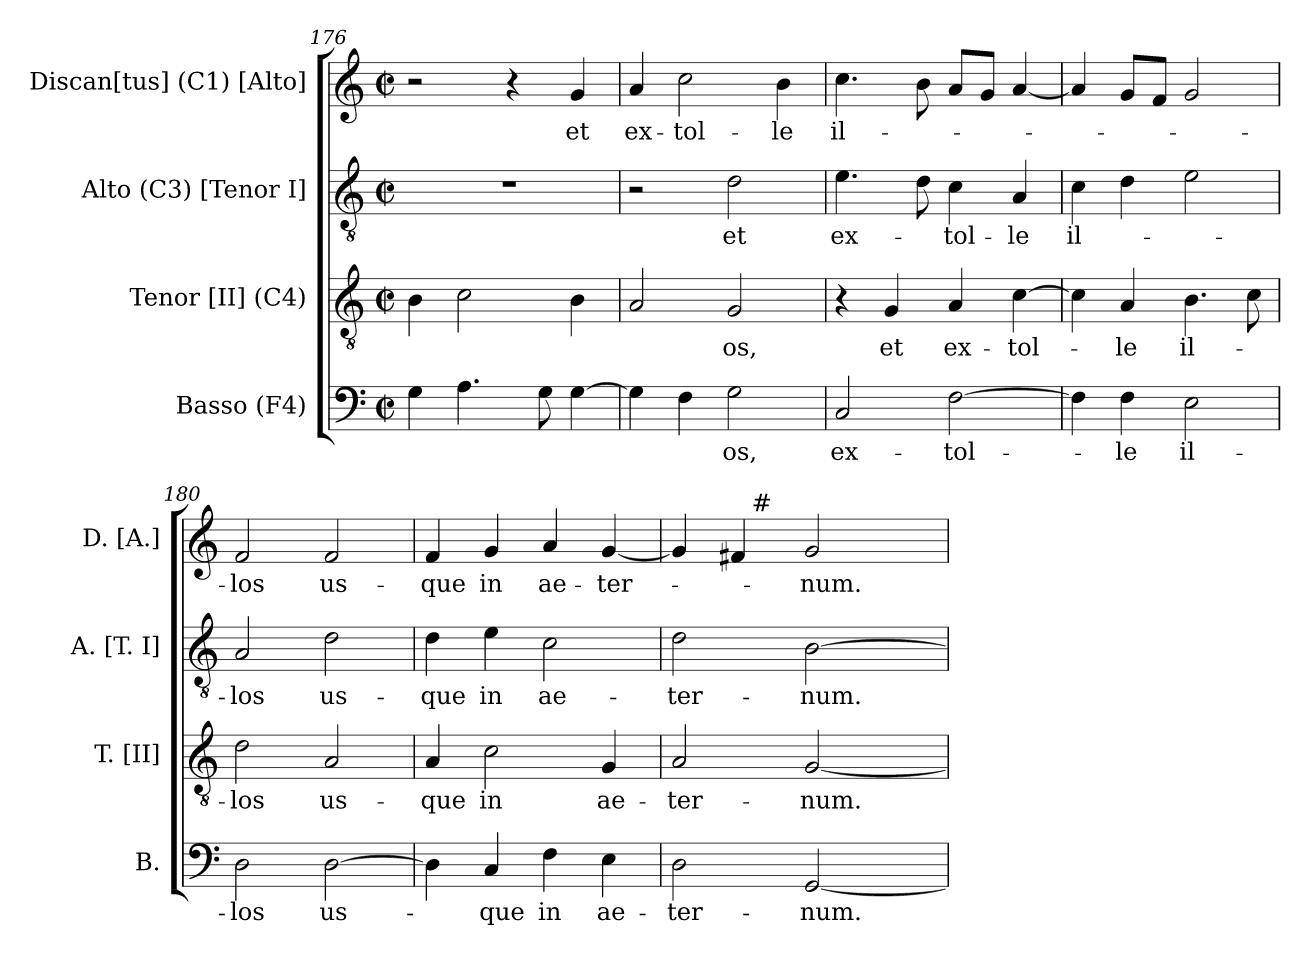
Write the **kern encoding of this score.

**kern	**text	**kern	**text	**kern	**text	**kern	**text
*part4	*part4	*part3	*part3	*part2	*part2	*part1	*part1
*staff4	*staff4	*staff3	*staff3	*staff2	*staff2	*staff1	*staff1
*I"Basso (F4)	*	*I"Tenor [II] (C4)	*	*I"Alto (C3) [Tenor I]	*	*I"Discan[tus] (C1) [Alto]	*
*I'B.	*	*I'T. [II]	*	*I'A. [T. I]	*	*I'D. [A.]	*
*clefF4	*	*clefGv2	*	*clefGv2	*	*clefG2	*
*	*	*ITrd7c12	*	*ITrd7c12	*	*	*
*k[]	*	*k[]	*	*k[]	*	*k[]	*
*C:	*	*C:	*	*C:	*	*C:	*
*M2/2	*	*M2/2	*	*M2/2	*	*M2/2	*
*met(c|)	*	*met(c|)	*	*met(c|)	*	*met(c|)	*
=176	=176	=176	=176	=176	=176	=176	=176
4Gi\	.	4BBi\	.	1r	.	2r	.
4.Ai\	.	2Ci\	.	.	.	.	.
.	.	.	.	.	.	4r	.
8Gi\	.	.	.	.	.	.	.
!	!	!	!	!	!	!	!LO:LY:b:color=#000000
[>4Gi\	.	4BBi\	.	.	.	4gi/	et
=177	=177	=177	=177	=177	=177	=177	=177
!	!	!	!	!	!	!	!LO:LY:b:color=#000000
4Gi\]	.	2AAi/	.	2r	.	4ai/	ex-
!	!	!	!	!	!	!	!LO:LY:b:color=#000000
4Fi\	.	.	.	.	.	2cci\	-tol-
!	!LO:LY:b:color=#000000	!	!	!	!	!	!
!	!	!	!LO:LY:b:color=#000000	!	!	!	!
!	!	!	!	!	!LO:LY:b:color=#000000	!	!
2Gi\	-os,	2GGi/	-os,	2Di\	et	.	.
!	!	!	!	!	!	!	!LO:LY:b:color=#000000
.	.	.	.	.	.	4bi\	-le
=178	=178	=178	=178	=178	=178	=178	=178
!	!LO:LY:b:color=#000000	!	!	!	!	!	!
!	!	!	!	!	!LO:LY:b:color=#000000	!	!
!	!	!	!	!	!	!	!LO:LY:b:color=#000000
2Ci/	ex-	4r	.	4.Ei\	ex-	4.cci\	il-
!	!	!	!LO:LY:b:color=#000000	!	!	!	!
.	.	4GGi/	et	.	.	.	.
.	.	.	.	8Di\	.	8bi\	.
!	!LO:LY:b:color=#000000	!	!	!	!	!	!
!	!	!	!LO:LY:b:color=#000000	!	!	!	!
!	!	!	!	!	!LO:LY:b:color=#000000	!	!
[>2Fi\	-tol-	4AAi/	ex-	4Ci\	-tol-	8ai/L	.
.	.	.	.	.	.	8gi/J	.
!	!	!	!LO:LY:b:color=#000000	!	!	!	!
!	!	!	!	!	!LO:LY:b:color=#000000	!	!
.	.	[>4Ci\	-tol-	4AAi/	-le	[<4ai/	.
!!LO:LB:g=z
=179	=179	=179	=179	=179	=179	=179	=179
!	!	!	!	!	!LO:LY:b:color=#000000	!	!
4Fi\]	.	4Ci\]	.	4Ci\	il-	4ai/]	.
!	!LO:LY:b:color=#000000	!	!	!	!	!	!
!	!	!	!LO:LY:b:color=#000000	!	!	!	!
4Fi\	-le	4AAi/	-le	4Di\	.	8gi/L	.
.	.	.	.	.	.	8fi/J	.
!	!LO:LY:b:color=#000000	!	!	!	!	!	!
!	!	!	!LO:LY:b:color=#000000	!	!	!	!
2Ei\	il-	4.BBi\	il-	2Ei\	.	2gi/	.
.	.	8Ci\	.	.	.	.	.
=180	=180	=180	=180	=180	=180	=180	=180
!	!LO:LY:b:color=#000000	!	!	!	!	!	!
!	!	!	!LO:LY:b:color=#000000	!	!	!	!
!	!	!	!	!	!LO:LY:b:color=#000000	!	!
!	!	!	!	!	!	!	!LO:LY:b:color=#000000
2Di\	-los	2Di\	-los	2AAi/	-los	2fi/	-los
!	!LO:LY:b:color=#000000	!	!	!	!	!	!
!	!	!	!LO:LY:b:color=#000000	!	!	!	!
!	!	!	!	!	!LO:LY:b:color=#000000	!	!
!	!	!	!	!	!	!	!LO:LY:b:color=#000000
[>2Di\	us-	2AAi/	us-	2Di\	us-	2fi/	us-
=181	=181	=181	=181	=181	=181	=181	=181
!	!	!	!LO:LY:b:color=#000000	!	!	!	!
!	!	!	!	!	!LO:LY:b:color=#000000	!	!
!	!	!	!	!	!	!	!LO:LY:b:color=#000000
4Di\]	.	4AAi/	-que	4Di\	-que	4fi/	-que
!	!LO:LY:b:color=#000000	!	!	!	!	!	!
!	!	!	!LO:LY:b:color=#000000	!	!	!	!
!	!	!	!	!	!LO:LY:b:color=#000000	!	!
!	!	!	!	!	!	!	!LO:LY:b:color=#000000
4Ci/	-que	2Ci\	in	4Ei\	in	4gi/	in
!	!LO:LY:b:color=#000000	!	!	!	!	!	!
!	!	!	!	!	!LO:LY:b:color=#000000	!	!
!	!	!	!	!	!	!	!LO:LY:b:color=#000000
4Fi\	in	.	.	2Ci\	ae-	4ai/	ae-
!	!LO:LY:b:color=#000000	!	!	!	!	!	!
!	!	!	!LO:LY:b:color=#000000	!	!	!	!
!	!	!	!	!	!	!	!LO:LY:b:color=#000000
4Ei\	ae-	4GGi/	ae-	.	.	[<4gi/	-ter-
=182	=182	=182	=182	=182	=182	=182	=182
!	!LO:LY:b:color=#000000	!	!	!	!	!	!
!	!	!	!LO:LY:b:color=#000000	!	!	!	!
!	!	!	!	!	!LO:LY:b:color=#000000	!	!
*	*	*	*	*	*	*^	*
2Di\	-ter-	2AAi/	-ter-	2Di\	-ter-	4gi/]	4ryy	.
.	.	.	.	.	.	4f#i/	32ryy	.
.	.	.	.	.	.	.	256ryy	.
!	!	!	!	!	!	!	!LO:TX:a:t=#	!
.	.	.	.	.	.	.	2ryy	.
!	!LO:LY:b:color=#000000	!	!	!	!	!	!	!
!	!	!	!LO:LY:b:color=#000000	!	!	!	!	!
!	!	!	!	!	!LO:LY:b:color=#000000	!	!	!
!	!	!	!	!	!	!	!	!LO:LY:b:color=#000000
[<2GGi/	-num.	[<2GGi/	-num.	[>2BBi\	-num.	2gi/	.	-num.
.	.	.	.	.	.	.	8ryy	.
.	.	.	.	.	.	.	16ryy	.
.	.	.	.	.	.	.	64..ryy	.
*	*	*	*	*	*	*v	*v	*
=	=	=	=	=	=	=	=
*-	*-	*-	*-	*-	*-	*-	*-
